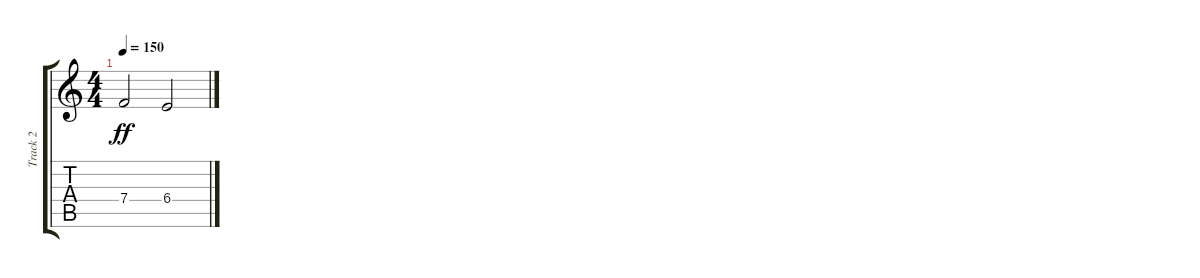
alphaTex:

\track ("Track 2" "Track 2") {instrument distortionguitar}
\staff {score tabs}
\tuning (C4 G3 Eb3 Bb2 F2 C2) {hide}
\ts (4 4)
\tempo 150
\clef g2
\ks c
7.4.2{dy ff} 6.4.2
